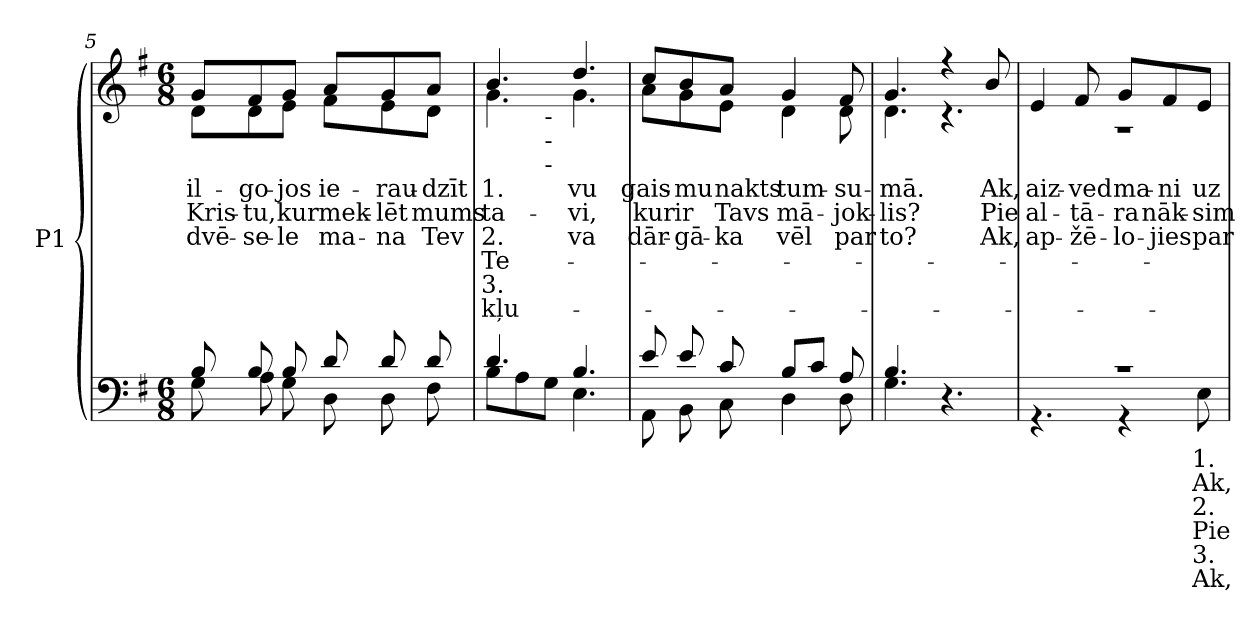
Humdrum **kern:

**kern	**text	**text	**text	**text	**text	**text	**kern	**text	**text	**text	**text	**text	**text
*part1	*part1	*part1	*part1	*part1	*part1	*part1	*part1	*part1	*part1	*part1	*part1	*part1	*part1
*staff2	*staff2	*staff2	*staff2	*staff2	*staff2	*staff2	*staff1	*staff1	*staff1	*staff1	*staff1	*staff1	*staff1
*I"P1	*	*	*	*	*	*	*	*	*	*	*	*	*
*clefF4	*	*	*	*	*	*	*clefG2	*	*	*	*	*	*
*k[f#]	*	*	*	*	*	*	*k[f#]	*	*	*	*	*	*
*G:	*	*	*	*	*	*	*G:	*	*	*	*	*	*
*M6/8	*	*	*	*	*	*	*M6/8	*	*	*	*	*	*
=5	=5	=5	=5	=5	=5	=5	=5	=5	=5	=5	=5	=5	=5
*^	*	*	*	*	*	*	*	*	*	*	*	*	*
!	!	!	!	!	!	!	!	!	!LO:LY:b:color=#000000	!LO:LY:b:color=#000000	!LO:LY:b:color=#000000	!	!	!
*	*	*	*	*	*	*	*	*^	*	*	*	*	*	*
8Bi/	8Gi\	.	.	.	.	.	.	8gi/L	8di\L	il-	Kris-	dvē-	.	.	.
!	!	!	!	!	!	!	!	!	!	!LO:LY:b:color=#000000	!LO:LY:b:color=#000000	!LO:LY:b:color=#000000	!	!	!
8Bi/	8Ai\	.	.	.	.	.	.	8f#i/	8di\	-go-	-tu,	-se-	.	.	.
!	!	!	!	!	!	!	!	!	!	!LO:LY:b:color=#000000	!LO:LY:b:color=#000000	!LO:LY:b:color=#000000	!	!	!
8Bi/	8Gi\	.	.	.	.	.	.	8gi/J	8ei\J	-jos	kur	-le	.	.	.
!	!	!	!	!	!	!	!	!	!	!LO:LY:b:color=#000000	!LO:LY:b:color=#000000	!LO:LY:b:color=#000000	!	!	!
8di/	8Di\	.	.	.	.	.	.	8ai/L	8f#i\L	ie-	mek-	ma-	.	.	.
!	!	!	!	!	!	!	!	!	!	!LO:LY:b:color=#000000	!LO:LY:b:color=#000000	!LO:LY:b:color=#000000	!	!	!
8di/	8Di\	.	.	.	.	.	.	8gi/	8ei\	-rau-	-lēt	-na	.	.	.
!	!	!	!	!	!	!	!	!	!	!LO:LY:b:color=#000000	!LO:LY:b:color=#000000	!LO:LY:b:color=#000000	!	!	!
8di/	8F#i\	.	.	.	.	.	.	8ai/J	8di\J	-dzīt	mums	Tev	.	.	.
*	*	*	*	*	*	*	*	*v	*v	*	*	*	*	*	*
!!LO:LB:g=z
=6	=6	=6	=6	=6	=6	=6	=6	=6	=6	=6	=6	=6	=6	=6
*	*	*	*	*	*	*	*	*^	*	*	*	*	*	*
!	!	!	!	!	!	!	!	!	!	!LO:LY:b:color=#000000	!LO:LY:b:color=#000000	!LO:LY:b:color=#000000	!LO:LY:b:color=#000000	!LO:LY:b:color=#000000	!LO:LY:b:color=#000000
*	*	*	*	*	*	*	*	*	*^	*	*	*	*	*	*
4.di/	8Bi\L	.	.	.	.	.	.	4.bi/	4.gi\	4ryy	1.	ta-	2.	Te-	3.	kļu-
.	8Ai\	.	.	.	.	.	.	.	.	.	.	.	.	.	.	.
!	!	!	!	!	!	!	!	!	!	!LO:TX:b:t=-	!	!	!	!	!	!
!	!	!	!	!	!	!	!	!	!	!LO:TX:b:t=-	!	!	!	!	!	!
!	!	!	!	!	!	!	!	!	!	!LO:TX:b:t=-	!	!	!	!	!	!
.	8Gi\J	.	.	.	.	.	.	.	.	2ryy	.	.	.	.	.	.
!	!	!	!	!	!	!	!	!	!	!	!LO:LY:b:color=#000000	!LO:LY:b:color=#000000	!LO:LY:b:color=#000000	!	!	!
4.Bi/	4.Ei\	.	.	.	.	.	.	4.ddi/	4.gi\	.	-vu	-vi,	-va	.	.	.
*	*	*	*	*	*	*	*	*v	*v	*v	*	*	*	*	*	*
=7	=7	=7	=7	=7	=7	=7	=7	=7	=7	=7	=7	=7	=7	=7
*	*	*	*	*	*	*	*	*^	*	*	*	*	*	*
*	*	*	*	*	*	*	*	*	*^	*	*	*	*	*	*
!	!	!	!	!	!	!	!	!	!	!	!LO:LY:b:color=#000000	!LO:LY:b:color=#000000	!LO:LY:b:color=#000000	!	!	!
*	*	*	*	*	*	*	*	*	*v	*v	*	*	*	*	*	*
8ei/	8AAi\	.	.	.	.	.	.	8cci/L	8ai\L	gais-	kur	dār-	.	.	.
!	!	!	!	!	!	!	!	!	!	!LO:LY:b:color=#000000	!LO:LY:b:color=#000000	!LO:LY:b:color=#000000	!	!	!
8ei/	8BBi\	.	.	.	.	.	.	8bi/	8gi\	-mu	ir	-gā-	.	.	.
!	!	!	!	!	!	!	!	!	!	!LO:LY:b:color=#000000	!LO:LY:b:color=#000000	!LO:LY:b:color=#000000	!	!	!
8ci/	8Ci\	.	.	.	.	.	.	8ai/J	8ei\J	nakts	Tavs	-ka	.	.	.
!	!	!	!	!	!	!	!	!	!	!LO:LY:b:color=#000000	!LO:LY:b:color=#000000	!LO:LY:b:color=#000000	!	!	!
8Bi/L	4Di\	.	.	.	.	.	.	4gi/	4di\	tum-	mā-	vēl	.	.	.
8ci/J	.	.	.	.	.	.	.	.	.	.	.	.	.	.	.
!	!	!	!	!	!	!	!	!	!	!LO:LY:b:color=#000000	!LO:LY:b:color=#000000	!LO:LY:b:color=#000000	!	!	!
8Ai/	8Di\	.	.	.	.	.	.	8f#i/	8di\	-su-	-jok-	par	.	.	.
=8	=8	=8	=8	=8	=8	=8	=8	=8	=8	=8	=8	=8	=8	=8	=8
!	!	!	!	!	!	!	!	!	!	!LO:LY:b:color=#000000	!LO:LY:b:color=#000000	!LO:LY:b:color=#000000	!	!	!
4.Bi/	4.Gi\	.	.	.	.	.	.	4.gi/	4.di\	-mā.	-lis?	to?	.	.	.
4.r	4.ryy	.	.	.	.	.	.	4r	4.r	.	.	.	.	.	.
!	!	!	!	!	!	!	!	!	!	!LO:LY:b:color=#000000	!LO:LY:b:color=#000000	!LO:LY:b:color=#000000	!	!	!
.	.	.	.	.	.	.	.	8bi/	.	Ak,	Pie	Ak,	.	.	.
=9	=9	=9	=9	=9	=9	=9	=9	=9	=9	=9	=9	=9	=9	=9	=9
!LO:N:vis=1	!	!	!	!	!	!	!	!	!	!	!	!	!	!	!
!	!	!	!	!	!	!	!	!	!LO:N:vis=1	!LO:LY:b:color=#000000	!LO:LY:b:color=#000000	!LO:LY:b:color=#000000	!	!	!
2.r	4.r	.	.	.	.	.	.	4ei/	2.r	aiz-	al-	ap-	.	.	.
!	!	!	!	!	!	!	!	!	!	!LO:LY:b:color=#000000	!LO:LY:b:color=#000000	!LO:LY:b:color=#000000	!	!	!
.	.	.	.	.	.	.	.	8f#i/	.	-ved	-tā-	-žē-	.	.	.
!	!	!	!	!	!	!	!	!	!	!LO:LY:b:color=#000000	!LO:LY:b:color=#000000	!LO:LY:b:color=#000000	!	!	!
.	4r	.	.	.	.	.	.	8gi/L	.	ma-	-ra	-lo-	.	.	.
!	!	!	!	!	!	!	!	!	!	!LO:LY:b:color=#000000	!LO:LY:b:color=#000000	!LO:LY:b:color=#000000	!	!	!
.	.	.	.	.	.	.	.	8f#i/	.	-ni	nāk-	-jies	.	.	.
!	!	!LO:LY:a:color=#000000	!LO:LY:a:color=#000000	!LO:LY:a:color=#000000	!LO:LY:a:color=#000000	!LO:LY:b:color=#000000	!LO:LY:b:color=#000000	!	!	!	!	!	!	!	!
!	!	!	!	!	!	!	!	!	!	!LO:LY:b:color=#000000	!LO:LY:b:color=#000000	!LO:LY:b:color=#000000	!	!	!
.	8Ei\	1.	Ak,	2.	Pie	3.	Ak,	8ei/J	.	uz	-sim	par	.	.	.
*v	*v	*	*	*	*	*	*	*	*	*	*	*	*	*	*
*	*	*	*	*	*	*	*v	*v	*	*	*	*	*	*
=	=	=	=	=	=	=	=	=	=	=	=	=	=
*-	*-	*-	*-	*-	*-	*-	*-	*-	*-	*-	*-	*-	*-
